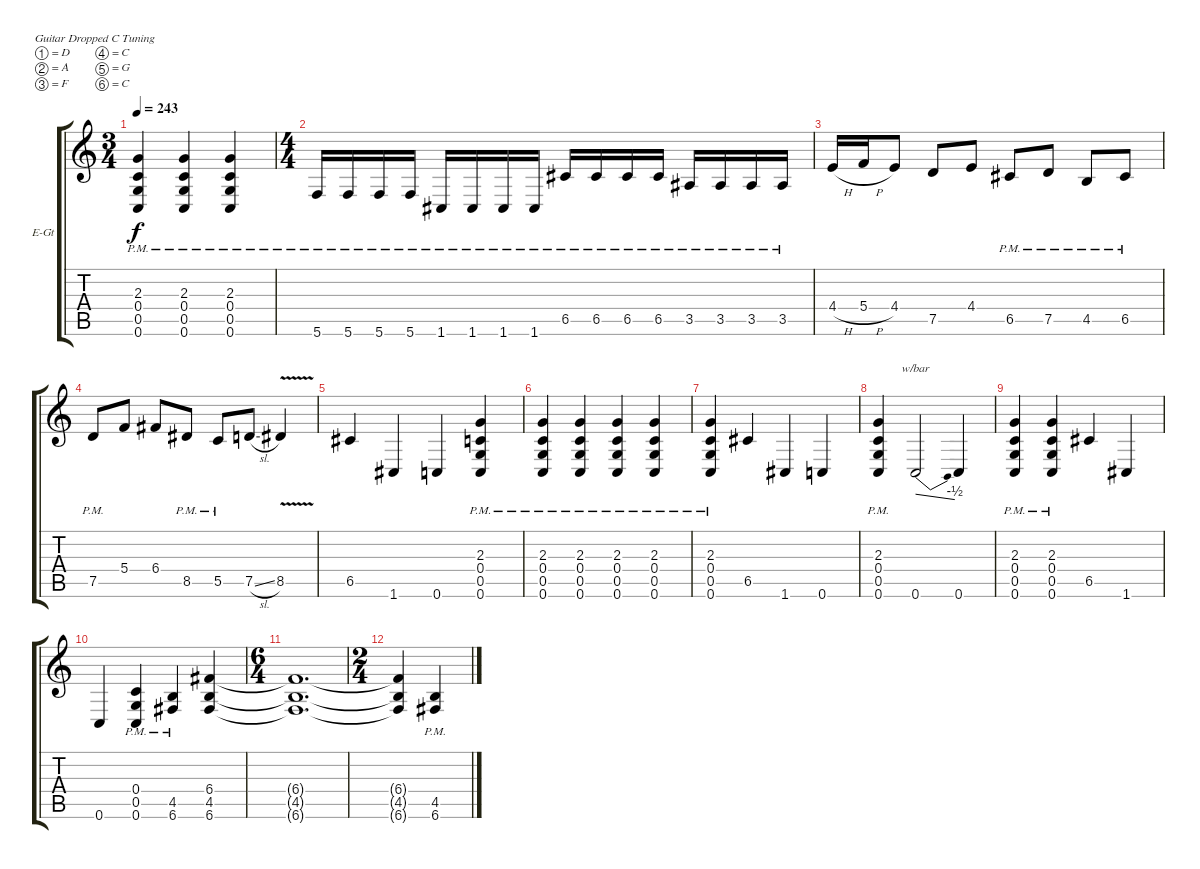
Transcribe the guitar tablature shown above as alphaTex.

\bracketExtendMode groupsimilarinstruments
\firstSystemTrackNameOrientation horizontal
\otherSystemsTrackNameOrientation horizontal
\track ("Right Guitar" "E-Gt") {instrument distortionguitar}
\staff {score tabs}
\tuning (D4 A3 F3 C3 G2 C2)
\ts (3 4)
\beaming (8 2 2 2)
\tempo 243
\clef g2
\ks c
(2.3{pm} 0.4{pm} 0.5{pm} 0.6{pm}).4{dy f} (2.3{pm} 0.4{pm} 0.5{pm} 0.6{pm}).4 (2.3{pm} 0.4{pm} 0.5{pm} 0.6{pm}).4 |
\ts (4 4)
\beaming (8 2 2 2 2)
5.6{pm}.16 5.6{pm}.16 5.6{pm}.16 5.6{pm}.16 1.6{pm}.16 1.6{pm}.16 1.6{pm}.16 1.6{pm}.16 6.5{pm}.16 6.5{pm}.16 6.5{pm}.16 6.5{pm}.16 3.5{pm}.16 3.5{pm}.16 3.5{pm}.16 3.5{pm}.16 |
4.4{h}.16 5.4{h}.16 4.4.8 7.5.8 4.4.8 6.5{pm}.8 7.5{pm}.8 4.5{pm}.8 6.5{pm}.8 |
7.5{pm}.8 5.4.8 6.4.8 8.5{pm}.8 5.5{pm}.8 7.5{sl}.8 8.5{v}.4 |
6.5.4 1.6.4 0.6.4 (2.3{pm} 0.4{pm} 0.5{pm} 0.6{pm}).4 |
(2.3{pm} 0.4{pm} 0.5{pm} 0.6{pm}).4 (2.3{pm} 0.4{pm} 0.5{pm} 0.6{pm}).4 (2.3{pm} 0.4{pm} 0.5{pm} 0.6{pm}).4 (2.3{pm} 0.4{pm} 0.5{pm} 0.6{pm}).4 |
(2.3{pm} 0.4{pm} 0.5{pm} 0.6{pm}).4 6.5.4 1.6.4 0.6.4 |
(2.3{pm} 0.4{pm} 0.5{pm} 0.6{pm}).4 0.6.2{tbe (dive default 0 0 60 -2)} 0.6.4 |
(2.3{pm} 0.4{pm} 0.5{pm} 0.6{pm}).4 (2.3{pm} 0.4{pm} 0.5{pm} 0.6{pm}).4 6.5.4 1.6.4 |
0.6.4 (0.4{pm} 0.5{pm} 0.6{pm}).4 (4.5{pm} 6.6{pm}).4 (6.4 4.5 6.6).4 |
\ts (6 4)
\beaming (8 6 6)
(6.4{t} 4.5{t} 6.6{t}).1{d} |
\ts (2 4)
\beaming (8 2 2)
(6.4{t} 4.5{t} 6.6{t}).4 (4.5{pm} 6.6{pm}).4
